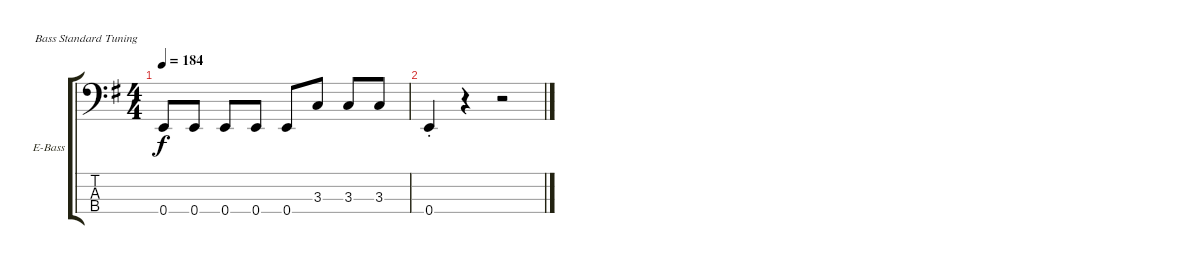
\defaultSystemsLayout 4
\bracketExtendMode groupsimilarinstruments
\firstSystemTrackNameOrientation horizontal
\otherSystemsTrackNameOrientation horizontal
\track ("Electric Bass" "E-Bass") {instrument electricbassfinger}
\staff {score tabs}
\tuning (G2 D2 A1 E1)
\ts (4 4)
\tempo 184
\clef f4
\ks g
0.4.8{dy f} 0.4.8 0.4.8 0.4.8 0.4.8 3.3.8 3.3.8 3.3.8 |
0.4{st}.4 r.4 r.2
